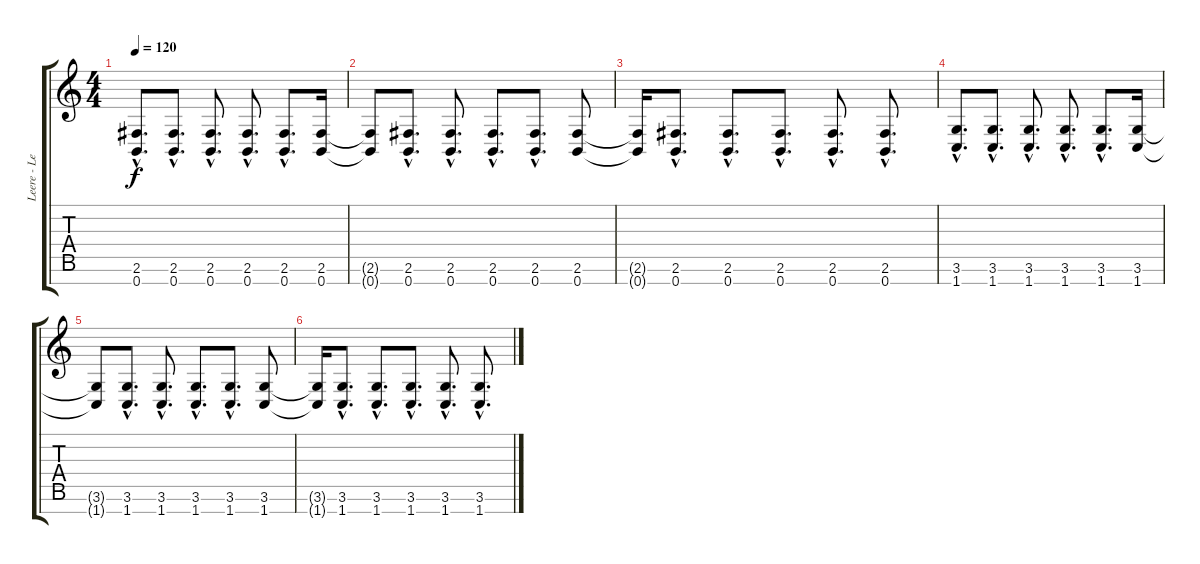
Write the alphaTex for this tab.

\track ("Leere - Lead Guitar" "Leere - Le") {instrument distortionguitar}
\staff {score tabs}
\tuning (E4 B3 G3 D3 A2 E2 B1) {hide}
\ts (4 4)
\tempo 120
\clef g2
\ks c
(2.6{hac} 0.7{hac}).8{d dy f} (2.6{hac} 0.7{hac}).8{d} (2.6{hac} 0.7{hac}).8{d} (2.6{hac} 0.7{hac}).8{d} (2.6{hac} 0.7{hac}).8{d} (2.6 0.7).16 |
(2.6{t} 0.7{t}).8 (2.6{hac} 0.7{hac}).8{d} (2.6{hac} 0.7{hac}).8{d} (2.6{hac} 0.7{hac}).8{d} (2.6{hac} 0.7{hac}).8{d} (2.6 0.7).8 |
(2.6{t} 0.7{t}).16 (2.6{hac} 0.7{hac}).8{d} (2.6{hac} 0.7{hac}).8{d} (2.6{hac} 0.7{hac}).8{d} (2.6{hac} 0.7{hac}).8{d} (2.6{hac} 0.7{hac}).8{d} |
(3.6{hac} 1.7{hac}).8{d} (3.6{hac} 1.7{hac}).8{d} (3.6{hac} 1.7{hac}).8{d} (3.6{hac} 1.7{hac}).8{d} (3.6{hac} 1.7{hac}).8{d} (3.6 1.7).16 |
(3.6{t} 1.7{t}).8 (3.6{hac} 1.7{hac}).8{d} (3.6{hac} 1.7{hac}).8{d} (3.6{hac} 1.7{hac}).8{d} (3.6{hac} 1.7{hac}).8{d} (3.6 1.7).8 |
(3.6{t} 1.7{t}).16 (3.6{hac} 1.7{hac}).8{d} (3.6{hac} 1.7{hac}).8{d} (3.6{hac} 1.7{hac}).8{d} (3.6{hac} 1.7{hac}).8{d} (3.6{hac} 1.7{hac}).8{d}
